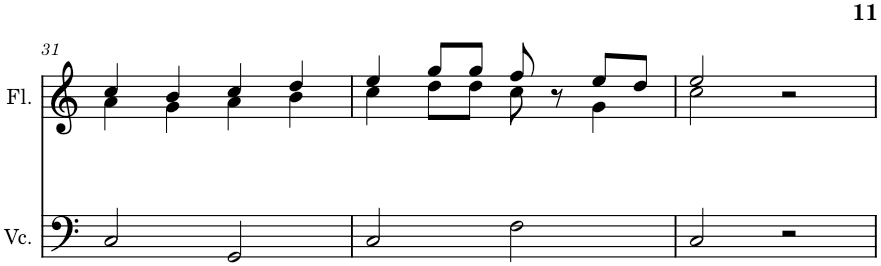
**kern	**kern
*part2	*part1
*staff2	*staff1
*I"Cello	*I"Flute
*	*I'Fl.
!!LO:PB:g=z
*clefF4	*clefG2
*k[]	*k[]
*M4/4	*M4/4
=31	=31
*	*^
2C/	4cc/	4a\
.	4b/	4g\
2GG/	4cc/	4a\
.	4dd/	4b\
=32	=32	=32
2C/	4ee/	4cc\
.	8gg/L	8dd\L
.	8gg/J	8dd\J
2F\	8ff/	8cc\
.	8r	8r
.	8ee/L	4g\
.	8dd/J	.
=33	=33	=33
2C/	2ee/	2cc\
2r	2r	2r
*	*v	*v
=	=
*-	*-
